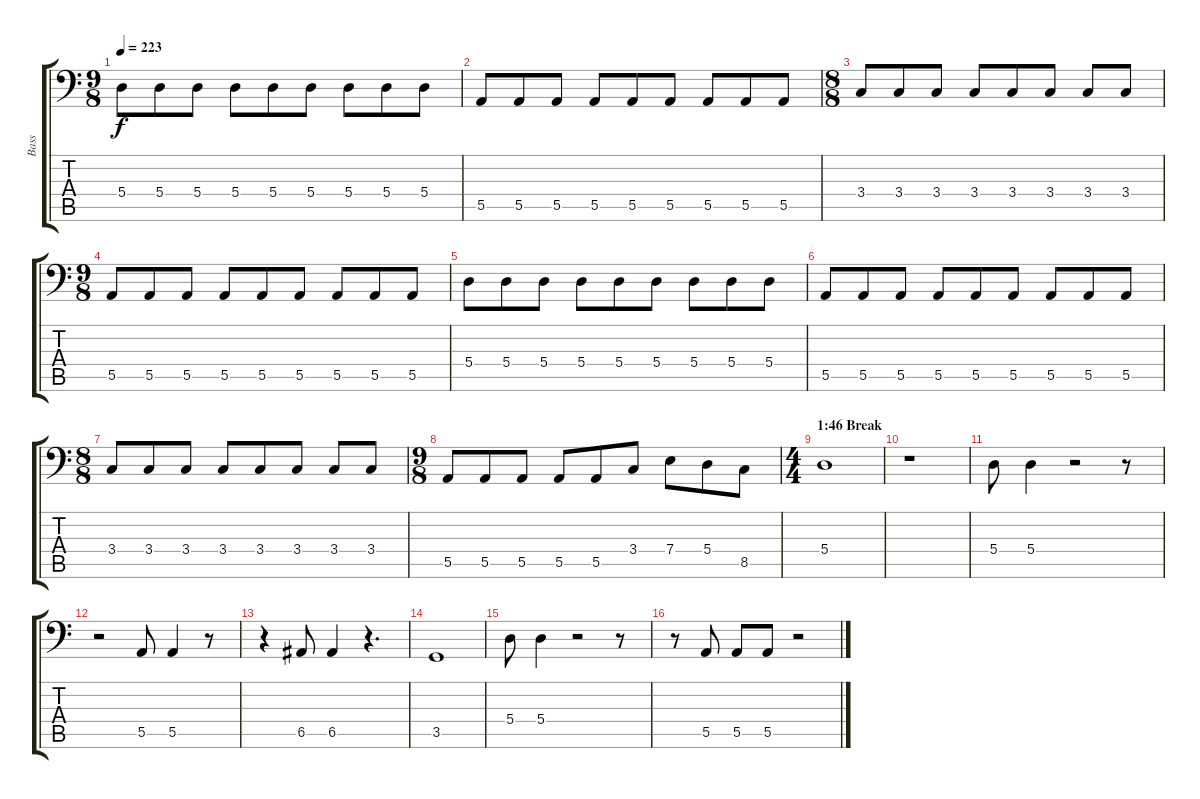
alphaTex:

\track ("Bass" "Bass") {instrument electricbasspick}
\staff {score tabs}
\tuning (B2 G2 D2 A1 E1 B0) {hide}
\ts (9 8)
\tempo 223
\clef f4
\ks c
5.4.8{dy f} 5.4.8 5.4.8 5.4.8 5.4.8 5.4.8 5.4.8 5.4.8 5.4.8 |
5.5.8 5.5.8 5.5.8 5.5.8 5.5.8 5.5.8 5.5.8 5.5.8 5.5.8 |
\ts (8 8)
3.4.8 3.4.8 3.4.8 3.4.8 3.4.8 3.4.8 3.4.8 3.4.8 |
\ts (9 8)
5.5.8 5.5.8 5.5.8 5.5.8 5.5.8 5.5.8 5.5.8 5.5.8 5.5.8 |
5.4.8 5.4.8 5.4.8 5.4.8 5.4.8 5.4.8 5.4.8 5.4.8 5.4.8 |
5.5.8 5.5.8 5.5.8 5.5.8 5.5.8 5.5.8 5.5.8 5.5.8 5.5.8 |
\ts (8 8)
3.4.8 3.4.8 3.4.8 3.4.8 3.4.8 3.4.8 3.4.8 3.4.8 |
\ts (9 8)
5.5.8 5.5.8 5.5.8 5.5.8 5.5.8 3.4.8 7.4.8 5.4.8 8.5.8 |
\ts (4 4)
\section ("" "1:46 Break")
5.4.1 |
r.1 |
5.4.8 5.4.4 r.2 r.8 |
r.2 5.5.8 5.5.4 r.8 |
r.4 6.5.8 6.5.4 r.4{d} |
3.5.1 |
5.4.8 5.4.4 r.2 r.8 |
r.8 5.5.8 5.5.8 5.5.8 r.2
